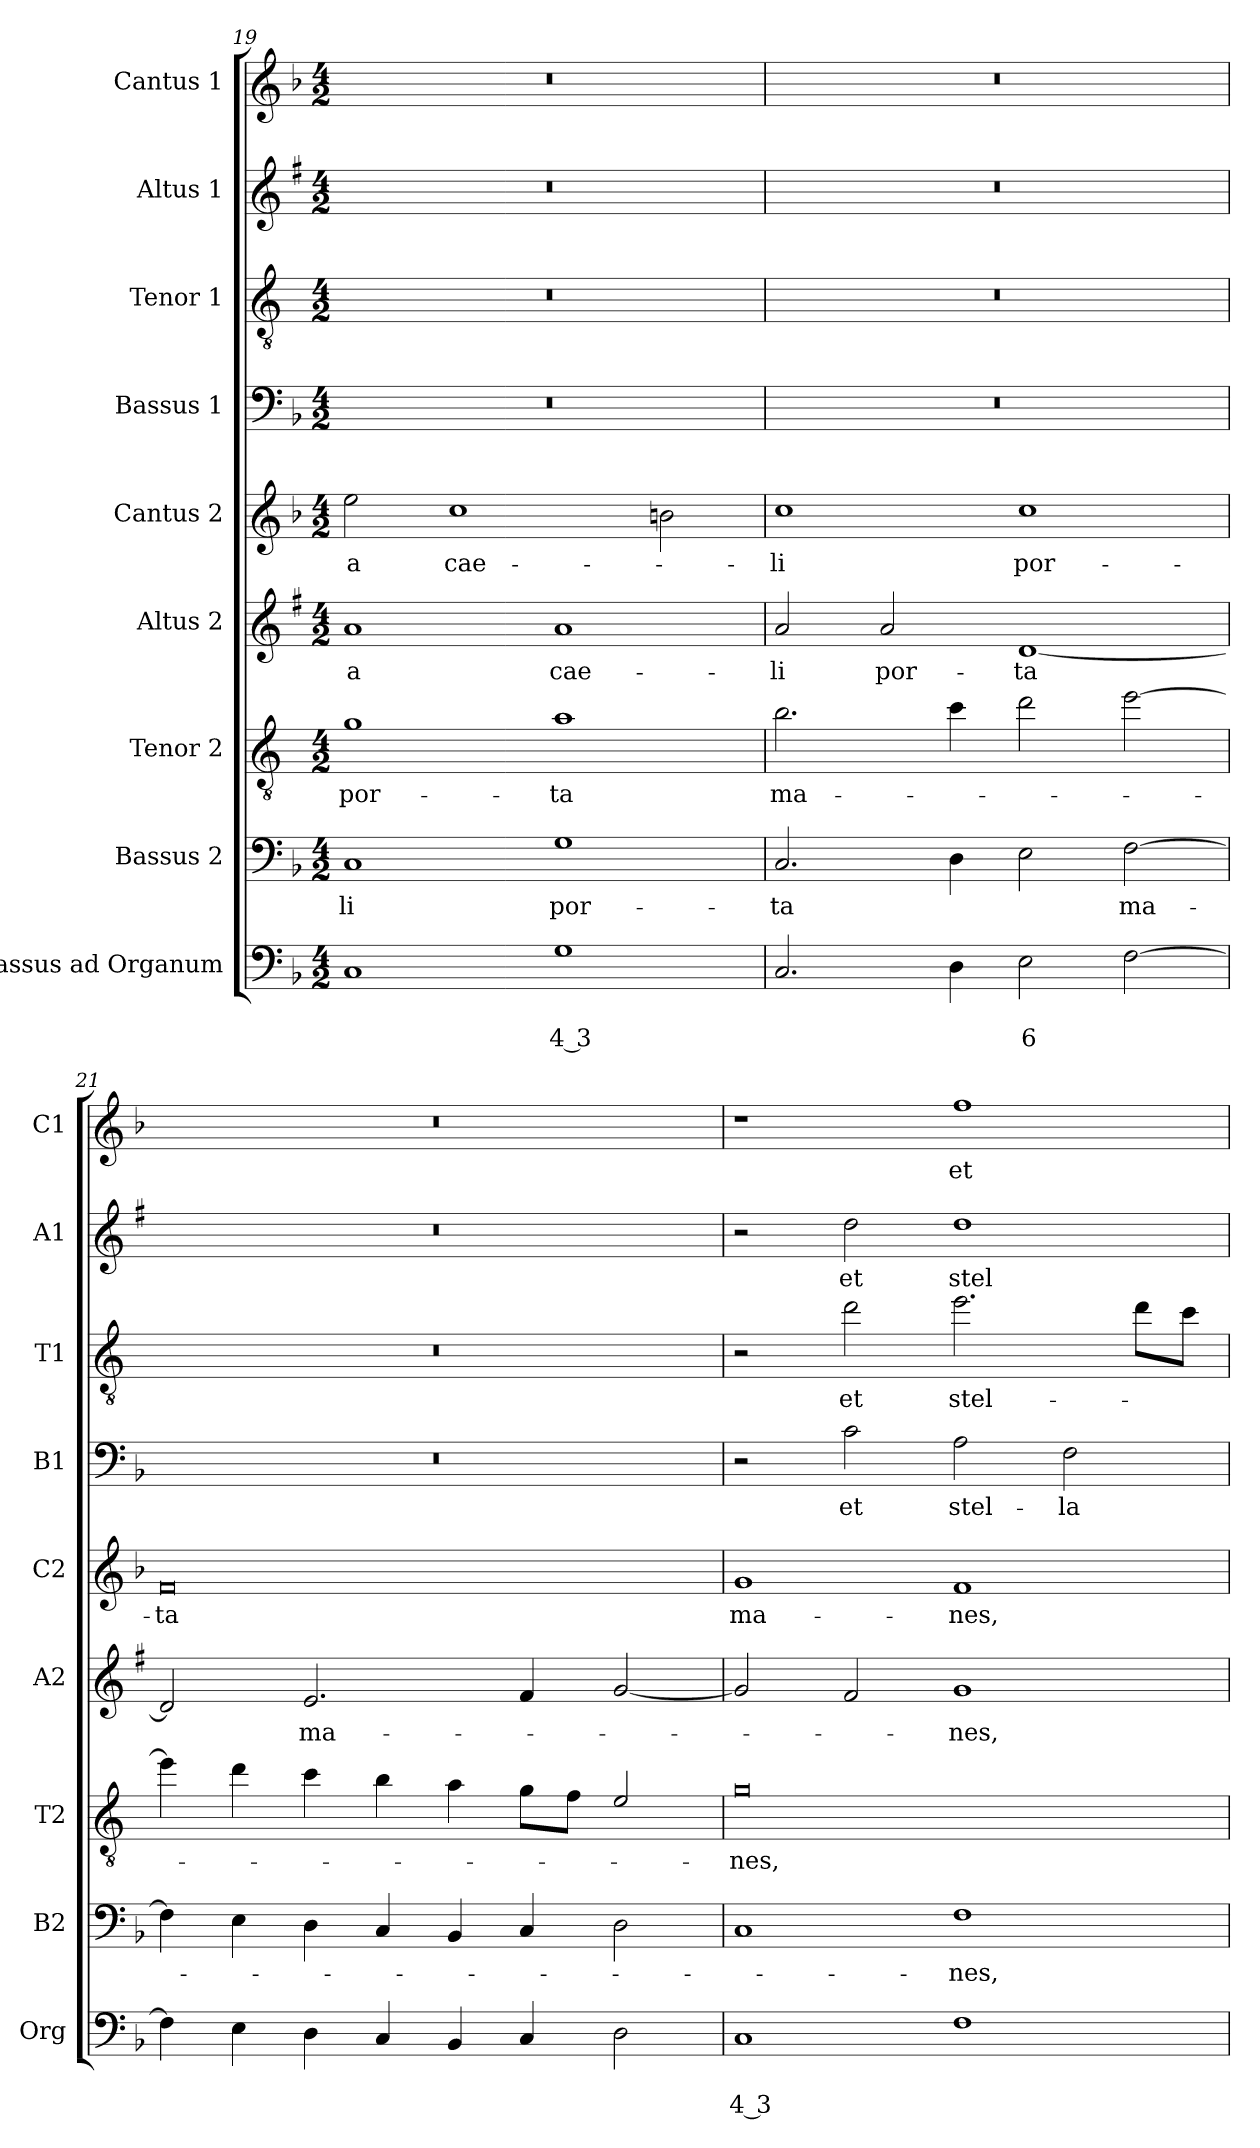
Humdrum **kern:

**kern	**text	**text	**kern	**text	**kern	**text	**kern	**text	**kern	**text	**kern	**text	**kern	**text	**kern	**text	**kern	**text
*part9	*part9	*part9	*part8	*part8	*part7	*part7	*part6	*part6	*part5	*part5	*part4	*part4	*part3	*part3	*part2	*part2	*part1	*part1
*staff9	*staff9	*staff9	*staff8	*staff8	*staff7	*staff7	*staff6	*staff6	*staff5	*staff5	*staff4	*staff4	*staff3	*staff3	*staff2	*staff2	*staff1	*staff1
*I"Bassus ad Organum	*	*	*I"Bassus 2	*	*I"Tenor 2	*	*I"Altus 2	*	*I"Cantus 2	*	*I"Bassus 1	*	*I"Tenor 1	*	*I"Altus 1	*	*I"Cantus 1	*
*I'Org	*	*	*I'B2	*	*I'T2	*	*I'A2	*	*I'C2	*	*I'B1	*	*I'T1	*	*I'A1	*	*I'C1	*
*clefF4	*	*	*clefF4	*	*clefGv2	*	*clefG2	*	*clefG2	*	*clefF4	*	*clefGv2	*	*clefG2	*	*clefG2	*
*	*	*	*	*	*ITrd4c7	*	*ITrd1c2	*	*	*	*	*	*ITrd4c7	*	*ITrd1c2	*	*	*
*k[b-]	*	*	*k[b-]	*	*k[b-]	*	*k[b-]	*	*k[b-]	*	*k[b-]	*	*k[b-]	*	*k[b-]	*	*k[b-]	*
*F:	*	*	*F:	*	*F:	*	*F:	*	*F:	*	*F:	*	*F:	*	*F:	*	*F:	*
*M4/2	*	*	*M4/2	*	*M4/2	*	*M4/2	*	*M4/2	*	*M4/2	*	*M4/2	*	*M4/2	*	*M4/2	*
=19	=19	=19	=19	=19	=19	=19	=19	=19	=19	=19	=19	=19	=19	=19	=19	=19	=19	=19
!	!	!	!	!LO:LY:b	!	!LO:LY:b	!	!LO:LY:b	!	!LO:LY:b	!	!	!	!	!	!	!	!
1C	.	.	1C	-li	1c	por-	1g	-a	2ee\	-a	0r	.	0r	.	0r	.	0r	.
!	!	!	!	!	!	!	!	!	!	!LO:LY:b	!	!	!	!	!	!	!	!
.	.	.	.	.	.	.	.	.	1cc	cae-	.	.	.	.	.	.	.	.
!	!	!LO:LY:b	!	!LO:LY:b	!	!LO:LY:b	!	!LO:LY:b	!	!	!	!	!	!	!	!	!	!
1G	.	4 3	1G	por-	1d	-ta	1g	cae-	.	.	.	.	.	.	.	.	.	.
.	.	.	.	.	.	.	.	.	2bn\	.	.	.	.	.	.	.	.	.
=20	=20	=20	=20	=20	=20	=20	=20	=20	=20	=20	=20	=20	=20	=20	=20	=20	=20	=20
!	!	!	!	!LO:LY:b	!	!LO:LY:b	!	!LO:LY:b	!	!LO:LY:b	!	!	!	!	!	!	!	!
2.C/	.	.	2.C/	-ta	2.e\	ma-	2g/	-li	1cc	-li	0r	.	0r	.	0r	.	0r	.
!	!	!	!	!	!	!	!	!LO:LY:b	!	!	!	!	!	!	!	!	!	!
.	.	.	.	.	.	.	2g/	por-	.	.	.	.	.	.	.	.	.	.
4D\	.	.	4D\	.	4f\	.	.	.	.	.	.	.	.	.	.	.	.	.
!	!	!LO:LY:b	!	!	!	!	!	!LO:LY:b	!	!LO:LY:b	!	!	!	!	!	!	!	!
2E\	.	6	2E\	.	2g\	.	[1c	-ta	1cc	por-	.	.	.	.	.	.	.	.
!	!	!	!	!LO:LY:b	!	!	!	!	!	!	!	!	!	!	!	!	!	!
[2F\	.	.	[2F\	ma-	[2a\	.	.	.	.	.	.	.	.	.	.	.	.	.
!!LO:LB:g=z
=21	=21	=21	=21	=21	=21	=21	=21	=21	=21	=21	=21	=21	=21	=21	=21	=21	=21	=21
!	!	!	!	!	!	!	!	!	!	!LO:LY:b	!	!	!	!	!	!	!	!
4F\]	.	.	4F\]	.	4a\]	.	2c/]	.	0f	-ta	0r	.	0r	.	0r	.	0r	.
4E\	.	.	4E\	.	4g\	.	.	.	.	.	.	.	.	.	.	.	.	.
!	!	!	!	!	!	!	!	!LO:LY:b	!	!	!	!	!	!	!	!	!	!
4D\	.	.	4D\	.	4f\	.	2.d/	ma-	.	.	.	.	.	.	.	.	.	.
4C/	.	.	4C/	.	4e\	.	.	.	.	.	.	.	.	.	.	.	.	.
4BB-/	.	.	4BB-/	.	4d\	.	.	.	.	.	.	.	.	.	.	.	.	.
4C/	.	.	4C/	.	8c\L	.	4e/	.	.	.	.	.	.	.	.	.	.	.
.	.	.	.	.	8B-\J	.	.	.	.	.	.	.	.	.	.	.	.	.
2D\	.	.	2D\	.	2A/	.	[2f/	.	.	.	.	.	.	.	.	.	.	.
=22	=22	=22	=22	=22	=22	=22	=22	=22	=22	=22	=22	=22	=22	=22	=22	=22	=22	=22
!	!	!LO:LY:b	!	!	!	!LO:LY:b	!	!	!	!LO:LY:b	!	!	!	!	!	!	!	!
1C	.	4 3	1C	.	0c	-nes,	2f/]	.	1g	ma-	2r	.	2r	.	2r	.	1r	.
!	!	!	!	!	!	!	!	!	!	!	!	!LO:LY:b	!	!LO:LY:b	!	!LO:LY:b	!	!
.	.	.	.	.	.	.	2e/	.	.	.	2c\	et	2g\	et	2cc\	et	.	.
!	!	!	!	!LO:LY:b	!	!	!	!LO:LY:b	!	!LO:LY:b	!	!LO:LY:b	!	!LO:LY:b	!	!LO:LY:b	!	!LO:LY:b
1F	.	.	1F	-nes,	.	.	1f	-nes,	1f	-nes,	2A\	stel-	2.a\	stel-	1cc	stel-	1ff	et
!	!	!	!	!	!	!	!	!	!	!	!	!LO:LY:b	!	!	!	!	!	!
.	.	.	.	.	.	.	.	.	.	.	2F\	-la	.	.	.	.	.	.
.	.	.	.	.	.	.	.	.	.	.	.	.	8g\L	.	.	.	.	.
.	.	.	.	.	.	.	.	.	.	.	.	.	8f\J	.	.	.	.	.
=	=	=	=	=	=	=	=	=	=	=	=	=	=	=	=	=	=	=
*-	*-	*-	*-	*-	*-	*-	*-	*-	*-	*-	*-	*-	*-	*-	*-	*-	*-	*-
